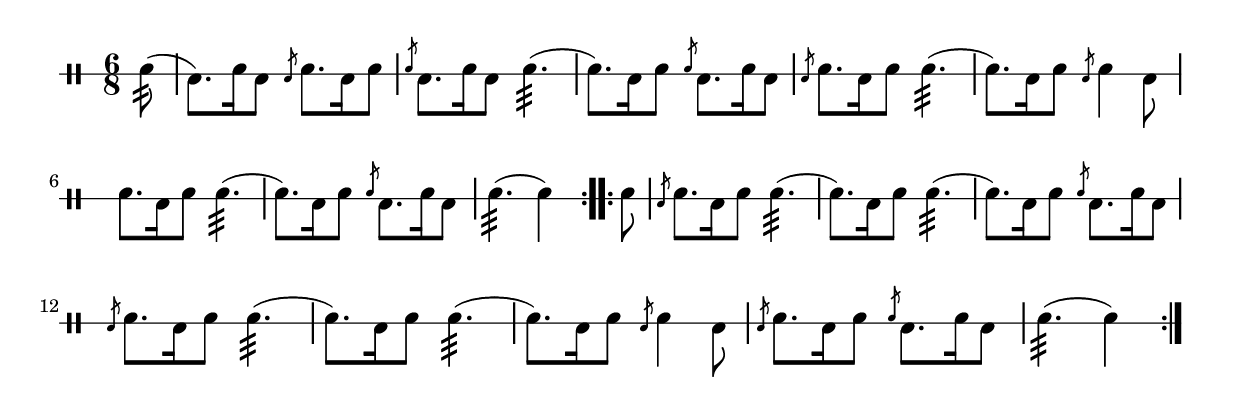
\version "2.18.2"

\include "lilydrum.ly"

\score {
    \drums {
        \time 6/8

		\repeat volta 2 {
			\partial 8 d8:32( |
			g8.) d16 g8		\flamd d8. g16 d8 |
			\flamg g8. d16 g8		d4.:32( |
			d8.) g16 d8		\flamg g8. d16 g8 |
			\flamd d8. g16 d8		d4.:32( |
			d8.) g16 d8		\flamd d4 g8 |
			d8. g16 d8		d4.:32( |
			d8.) g16 d8		\flamg g8. d16 g8 |
			d4.:32(		d4)
		}
		\repeat volta 2 {
			\partial 8 d8 |
			\flamd d8. g16 d8		d4.:32(
			d8.) g16 d8		d4.:32( |
			d8.) g16 d8		\flamg g8. d16 g8 |
			\flamd d8. g16 d8		d4.:32( |
			d8.) g16 d8		d4.:32( |
			d8.) g16 d8		\flamd d4 g8 |
			\flamd d8. g16 d8		\flamg g8. d16 g8 |
			d4.:32(		d4)
		}
    }% End of drums %

	\header {
		title = "My Home"
		meter = "Slow Air"
		composer = ""
		instrument = "Side"
	}
}